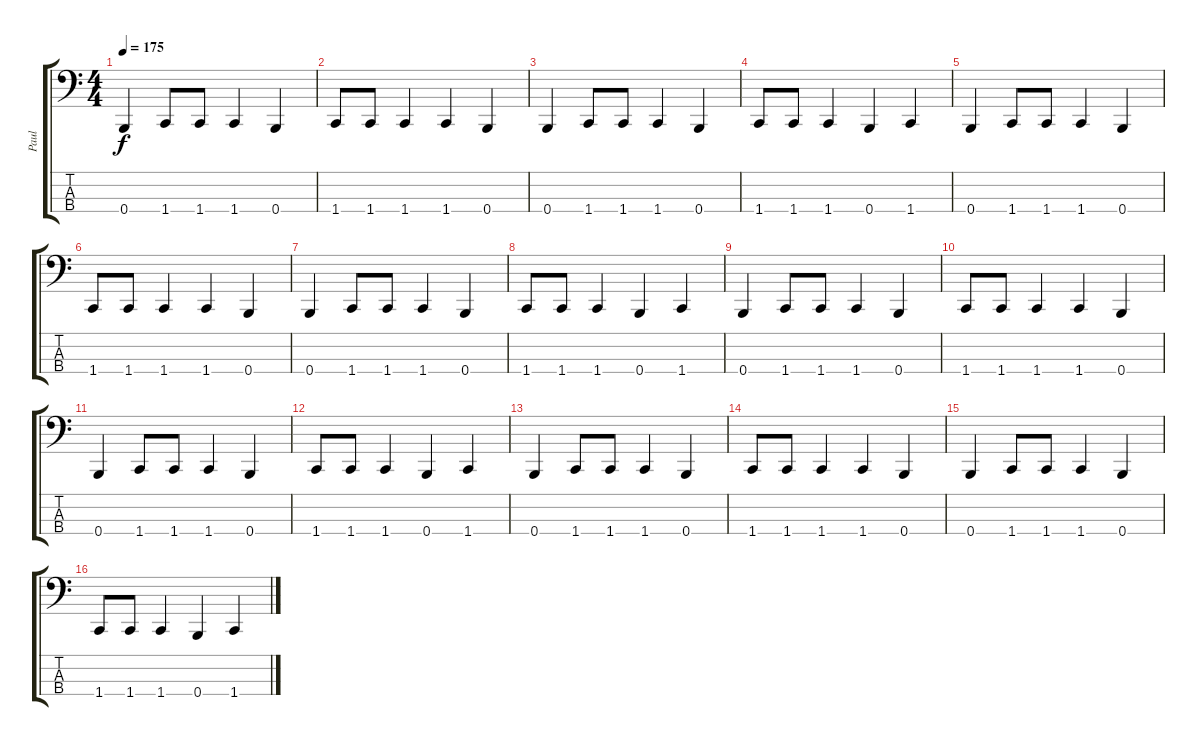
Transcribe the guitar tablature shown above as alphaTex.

\track ("Paul" "Paul") {instrument electricbasspick}
\staff {score tabs}
\tuning (E2 B1 Gb1 B0) {hide}
\ts (4 4)
\tempo 175
\clef f4
\ks c
0.4.4{dy f} 1.4.8 1.4.8 1.4.4 0.4.4 |
1.4.8 1.4.8 1.4.4 1.4.4 0.4.4 |
0.4.4 1.4.8 1.4.8 1.4.4 0.4.4 |
1.4.8 1.4.8 1.4.4 0.4.4 1.4.4 |
0.4.4 1.4.8 1.4.8 1.4.4 0.4.4 |
1.4.8 1.4.8 1.4.4 1.4.4 0.4.4 |
0.4.4 1.4.8 1.4.8 1.4.4 0.4.4 |
1.4.8 1.4.8 1.4.4 0.4.4 1.4.4 |
0.4.4 1.4.8 1.4.8 1.4.4 0.4.4 |
1.4.8 1.4.8 1.4.4 1.4.4 0.4.4 |
0.4.4 1.4.8 1.4.8 1.4.4 0.4.4 |
1.4.8 1.4.8 1.4.4 0.4.4 1.4.4 |
0.4.4 1.4.8 1.4.8 1.4.4 0.4.4 |
1.4.8 1.4.8 1.4.4 1.4.4 0.4.4 |
0.4.4 1.4.8 1.4.8 1.4.4 0.4.4 |
1.4.8 1.4.8 1.4.4 0.4.4 1.4.4
